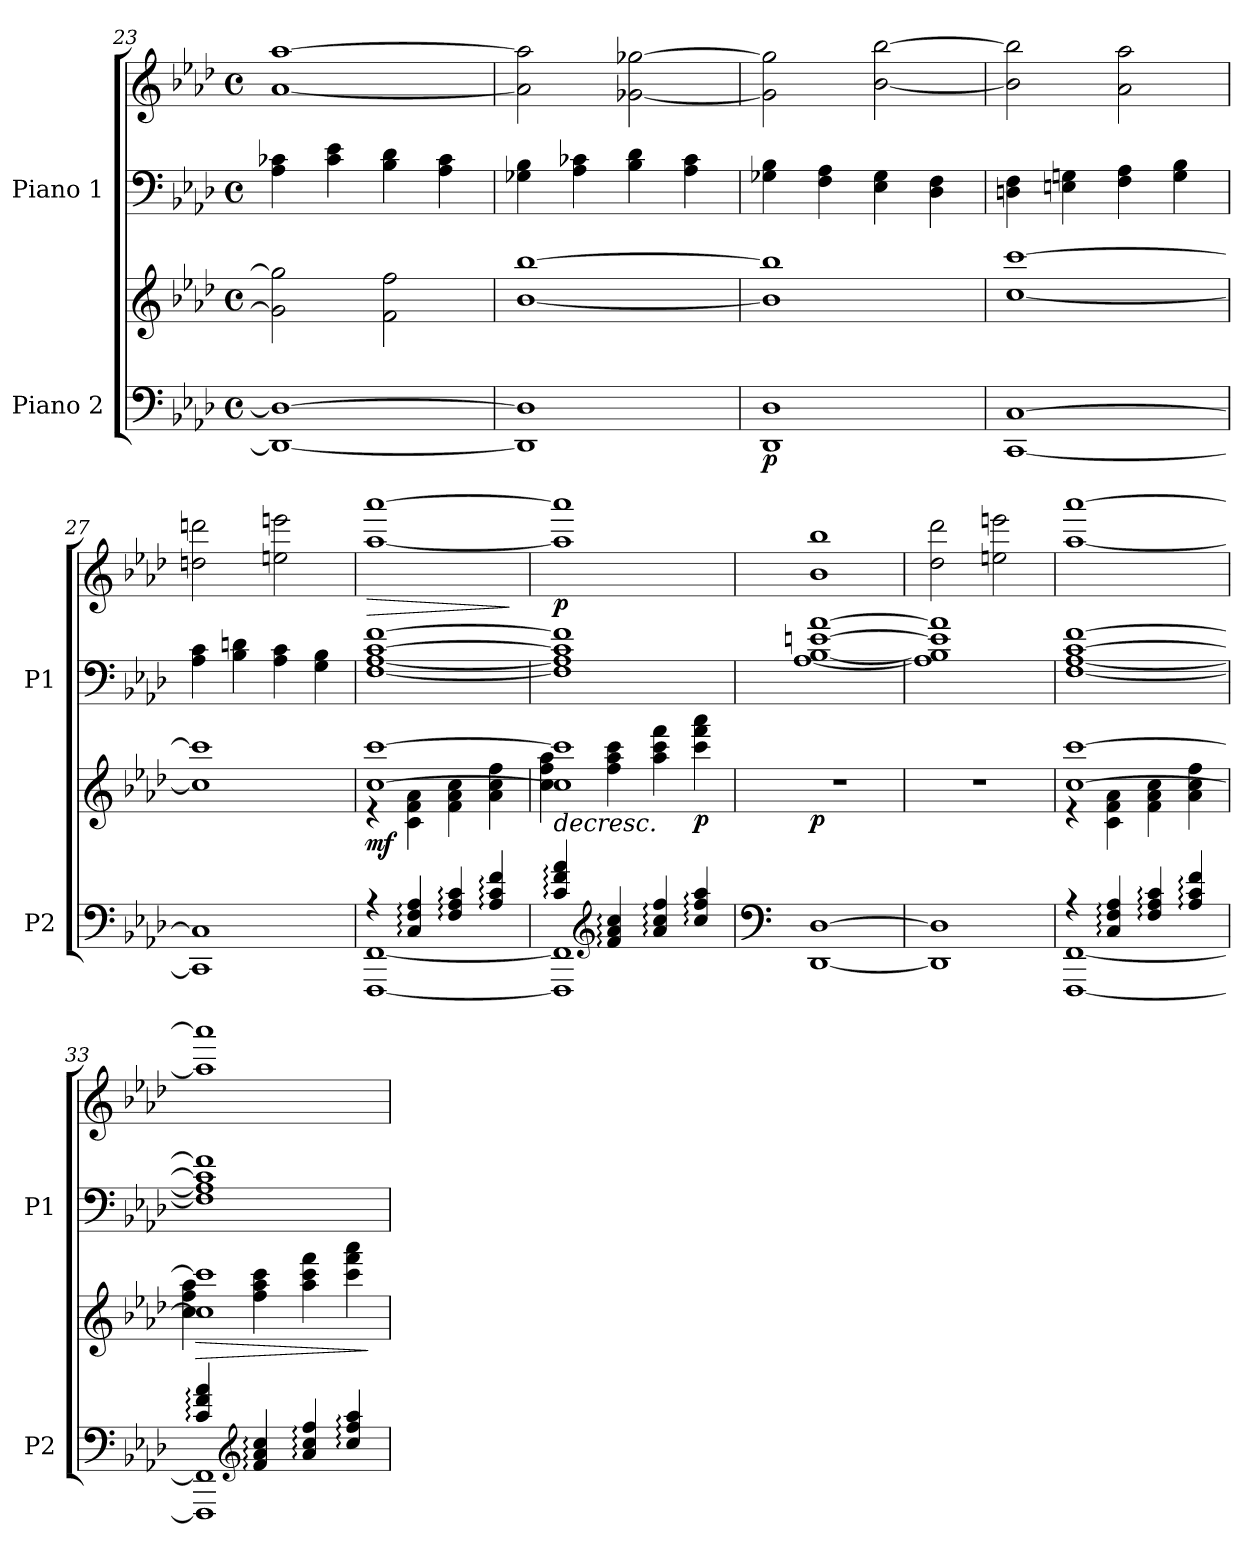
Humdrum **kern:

**kern	**kern	**dynam	**kern	**kern	**dynam
*part2	*part2	*part2	*part1	*part1	*part1
*staff4	*staff3	*staff3/4	*staff2	*staff1	*staff1/2
*I"Piano 2	*	*	*I"Piano 1	*	*
*I'P2	*	*	*I'P1	*	*
*clefF4	*clefG2	*	*clefF4	*clefG2	*
*k[b-e-a-d-]	*k[b-e-a-d-]	*	*k[b-e-a-d-]	*k[b-e-a-d-]	*
*M4/4	*M4/4	*	*M4/4	*M4/4	*
*met(c)	*met(c)	*	*met(c)	*met(c)	*
=23	=23	=23	=23	=23	=23
1DD-_ 1D-_	2g-\] 2gg-\]	.	4A-\ 4c-X\	[1a- [1aa-	.
.	.	.	4c-\ 4e-\	.	.
.	2f\ 2ff\	.	4B-\ 4d-\	.	.
.	.	.	4A-\ 4c-\	.	.
!!LO:LB:g=z
=24	=24	=24	=24	=24	=24
1DD-] 1D-]	[1b- [1bb-	.	4G-X\ 4B-\	2a-\] 2aa-\]	.
.	.	.	4A-\ 4c-X\	.	.
.	.	.	4B-\ 4d-\	[2g-X\ [2gg-X\	.
.	.	.	4A-\ 4c-\	.	.
=25	=25	=25	=25	=25	=25
!	!	!LO:DY:b=2	!	!	!
1DD- 1D-	1b-] 1bb-]	p	4G-X\ 4B-\	2g-\] 2gg-\]	.
.	.	.	4F\ 4A-\	.	.
.	.	.	4E-\ 4G-\	[2b-\ [2bb-\	.
.	.	.	4D-\ 4F\	.	.
=26	=26	=26	=26	=26	=26
[1CC [1C	[1cc [1ccc	.	4Dn\ 4F\	2b-\] 2bb-\]	.
.	.	.	4En\ 4Gn\	.	.
.	.	.	4F\ 4A-\	2a-\ 2aa-\	.
.	.	.	4G\ 4B-\	.	.
=27	=27	=27	=27	=27	=27
*	*	*	*	*MM96	*
1CC] 1C]	1cc] 1ccc]	.	4A-\ 4c\	2ddn\ 2dddn\	.
.	.	.	4B-\ 4dn\	.	.
.	.	.	4A-\ 4c\	2een\ 2eeen\	.
.	.	.	4G\ 4B-\	.	.
!!LO:PB:g=z
=28	=28	=28	=28	=28	=28
*	*	*	*	*MM102	*
*^	*^	*	*	*	*
!	!	!	!	!LO:DY:b	!	!	!LO:HP:b
!	!	!	!	!	!	!	!LO:DY:n=1:b=2
!	!	!	!	!	!	!	!LO:DY:n=2:b
4r	[1FFF [1FF	[1cc [1ccc	4r	mf	[1F [1A- [1c [1f	[1aa- [1aaa-	> mf mf
4C/: 4F/: 4A-/:	.	.	4c\: 4f\: 4a-\:	.	.	.	.
4F/: 4A-/: 4c/:	.	.	4f\: 4a-\: 4cc\:	.	.	.	.
4A-/: 4c/: 4f/:	.	.	4a-\: 4cc\: 4ff\:	.	.	.	.
*v	*v	*	*	*	*	*	*
*	*v	*v	*	*	*	*
.	.	.	.	.	]
=29	=29	=29	=29	=29	=29
*^	*	*	*	*	*
!	!	!	!LO:HP:b	!	!	!LO:DY:b
*	*	*^	*	*	*	*
4c/: 4f/: 4a-/:	1FFF] 1FF]	1cc] 1ccc]	4cc\: 4ff\: 4aa-\:	>	1F] 1A-] 1c] 1f]	1aa-] 1aaa-]	p
*clefG2	*	*	*	*	*	*	*
4f/: 4a-/: 4cc/:	.	.	4ff\: 4aa-\: 4ccc\:	.	.	.	.
4a-/: 4cc/: 4ff/:	.	.	4aa-\: 4ccc\: 4fff\:	.	.	.	.
!	!	!	!	!LO:DY:b	!	!	!
4cc/: 4ff/: 4aa-/:	.	.	4ccc\: 4fff\: 4aaa-\:	p	.	.	.
*v	*v	*	*	*	*	*	*
*	*v	*v	*	*	*	*
.	.	]	.	.	.
=30	=30	=30	=30	=30	=30
*clefF4	*	*	*	*	*
!	!	!LO:DY:b	!	!	!
[1DD- [1D-	1r	p	[1A- [1B- [1en [1a-	1b- 1bb-	.
=31	=31	=31	=31	=31	=31
1DD-] 1D-]	1r	.	1A-] 1B-] 1e] 1a-]	2dd-\ 2ddd-\	.
.	.	.	.	2een\ 2eeen\	.
=32	=32	=32	=32	=32	=32
*	*	*	*	*MM102	*
*^	*^	*	*	*	*
4r	[1FFF [1FF	[1cc [1ccc	4r	.	[1F [1A- [1c [1f	[1aa- [1aaa-	.
4C/: 4F/: 4A-/:	.	.	4c\: 4f\: 4a-\:	.	.	.	.
4F/: 4A-/: 4c/:	.	.	4f\: 4a-\: 4cc\:	.	.	.	.
4A-/: 4c/: 4f/:	.	.	4a-\: 4cc\: 4ff\:	.	.	.	.
!!LO:LB:g=z
=33	=33	=33	=33	=33	=33	=33	=33
!	!	!	!	!LO:HP:b	!	!	!
4c/: 4f/: 4a-/:	1FFF] 1FF]	1cc] 1ccc]	4cc\: 4ff\: 4aa-\:	>	1F] 1A-] 1c] 1f]	1aa-] 1aaa-]	.
*clefG2	*	*	*	*	*	*	*
4f/: 4a-/: 4cc/:	.	.	4ff\: 4aa-\: 4ccc\:	.	.	.	.
4a-/: 4cc/: 4ff/:	.	.	4aa-\: 4ccc\: 4fff\:	.	.	.	.
4cc/: 4ff/: 4aa-/:	.	.	4ccc\: 4fff\: 4aaa-\:	.	.	.	.
*v	*v	*	*	*	*	*	*
*	*v	*v	*	*	*	*
.	.	]	.	.	.
=	=	=	=	=	=
*-	*-	*-	*-	*-	*-
